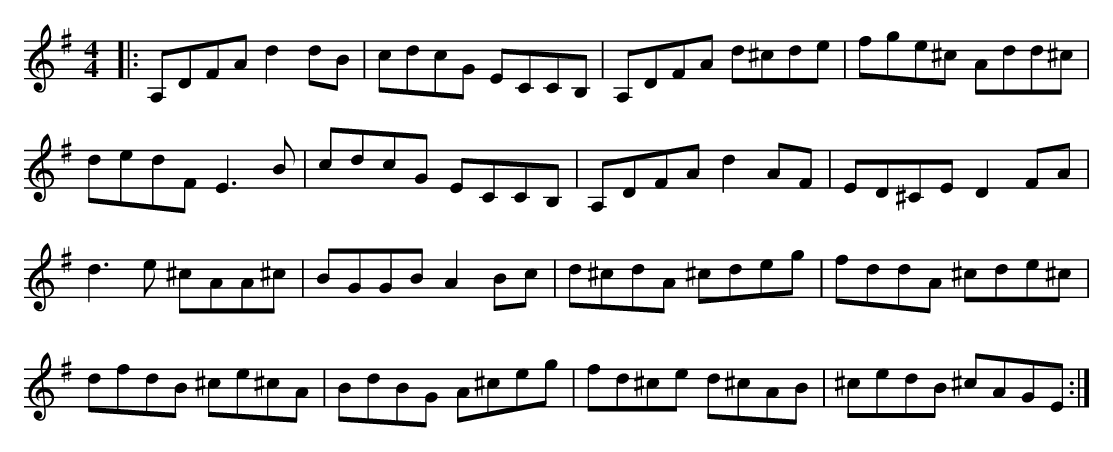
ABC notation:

X:1
M:4/4
K:Dmix
|:A,DFA d2 dB|cdcG ECCB,|A,DFA d^cde|fge^c Add^c|
dedF E3B|cdcG ECCB,|A,DFA d2AF|ED^CE D2 FA|
d3e ^cAA^c|BGGB A2 Bc|d^cdA ^cdeg|fddA ^cde^c|
dfdB ^ce^cA|BdBG A^ceg|fd^ce d^cAB|^cedB ^cAGE:|
